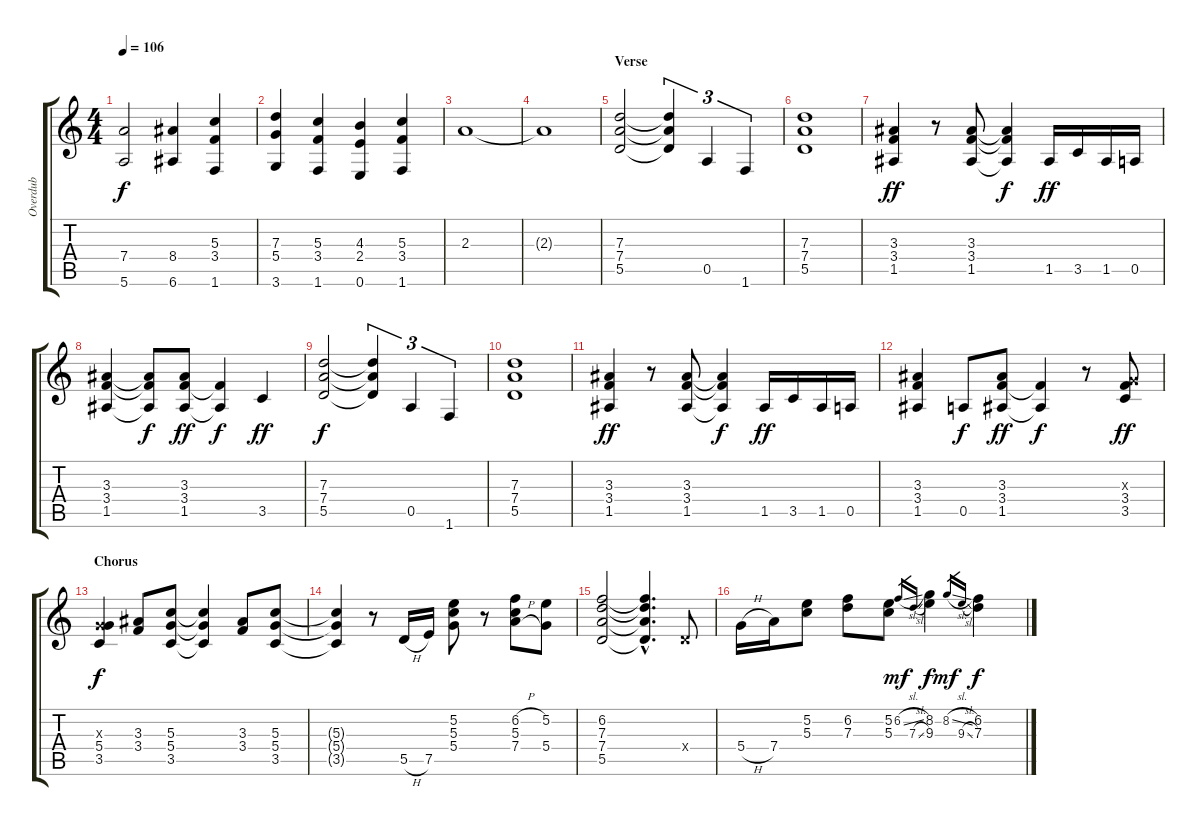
\track ("Overdub" "Overdub") {instrument fretlessbass}
\staff {score tabs}
\tuning (E4 B3 G3 D3 A2 E2) {hide}
\ts (4 4)
\tempo 106
\clef g2
\ks c
(7.4 5.6).2{dy f} (8.4 6.6).4 (5.3 3.4 1.6).4 |
(7.3 5.4 3.6).4 (5.3 3.4 1.6).4 (4.3 2.4 0.6).4 (5.3 3.4 1.6).4 |
2.3.1 |
2.3{t}.1 |
\section ("" "Verse")
(7.3 7.4 5.5).2 (7.3{t} 7.4{t} 5.5{t}).4{tu (3 2)} 0.5.4{tu (3 2)} 1.6.4{tu (3 2)} |
(7.3 7.4 5.5).1 |
(3.3 3.4 1.5).4{dy ff} r.8 (3.3 3.4 1.5).8 (3.3{t} 3.4{t} 1.5{t}).4{dy f} 1.5.16{dy ff} 3.5.16 1.5.16 0.5.16 |
(3.3 3.4 1.5).4 (3.3{t} 3.4{t} 1.5{t}).8{dy f} (3.3 3.4 1.5).8{dy ff} (3.4{t} 1.5{t}).4{dy f} 3.5.4{dy ff} |
(7.3 7.4 5.5).2{dy f} (7.3{t} 7.4{t} 5.5{t}).4{tu (3 2)} 0.5.4{tu (3 2)} 1.6.4{tu (3 2)} |
(7.3 7.4 5.5).1 |
(3.3 3.4 1.5).4{dy ff} r.8 (3.3 3.4 1.5).8 (3.3{t} 3.4{t} 1.5{t}).4{dy f} 1.5.16{dy ff} 3.5.16 1.5.16 0.5.16 |
(3.3 3.4 1.5).4 0.5.8{dy f} (3.3 3.4 1.5).8{dy ff} (3.4{t} 1.5{t}).4{dy f} r.8 (0.3{x} 3.4 3.5).8{dy ff} |
\section ("" "Chorus")
(0.3{x} 5.4 3.5).4{dy f} (3.3 3.4).8 (5.3 5.4 3.5).8 (5.3{t} 5.4{t} 3.5{t}).4 (3.3 3.4).8 (5.3 5.4 3.5).8 |
(5.3{t} 5.4{t} 3.5{t}).4 r.8 5.5{h}.16 7.5.16 (5.2 5.3 5.4).8 r.8 (6.2{h} 5.3 7.4{h}).8 (5.2 5.4).8 |
(6.2 7.3 7.4 5.5).2 (6.2{hac t} 7.3{hac t} 7.4{hac t} 5.5{hac t}).4{d} 0.4{x}.8 |
5.4{h}.16 7.4.16 (5.2 5.3).8 (6.2 7.3).8 (5.2 5.3).8 6.2{sl}.16{gr dy mf} 7.3{sl}.16{gr} (8.2 9.3).4{dy f} 8.2{sl}.16{gr dy mf} 9.3{sl}.16{gr} (6.2 7.3).4{dy f}
